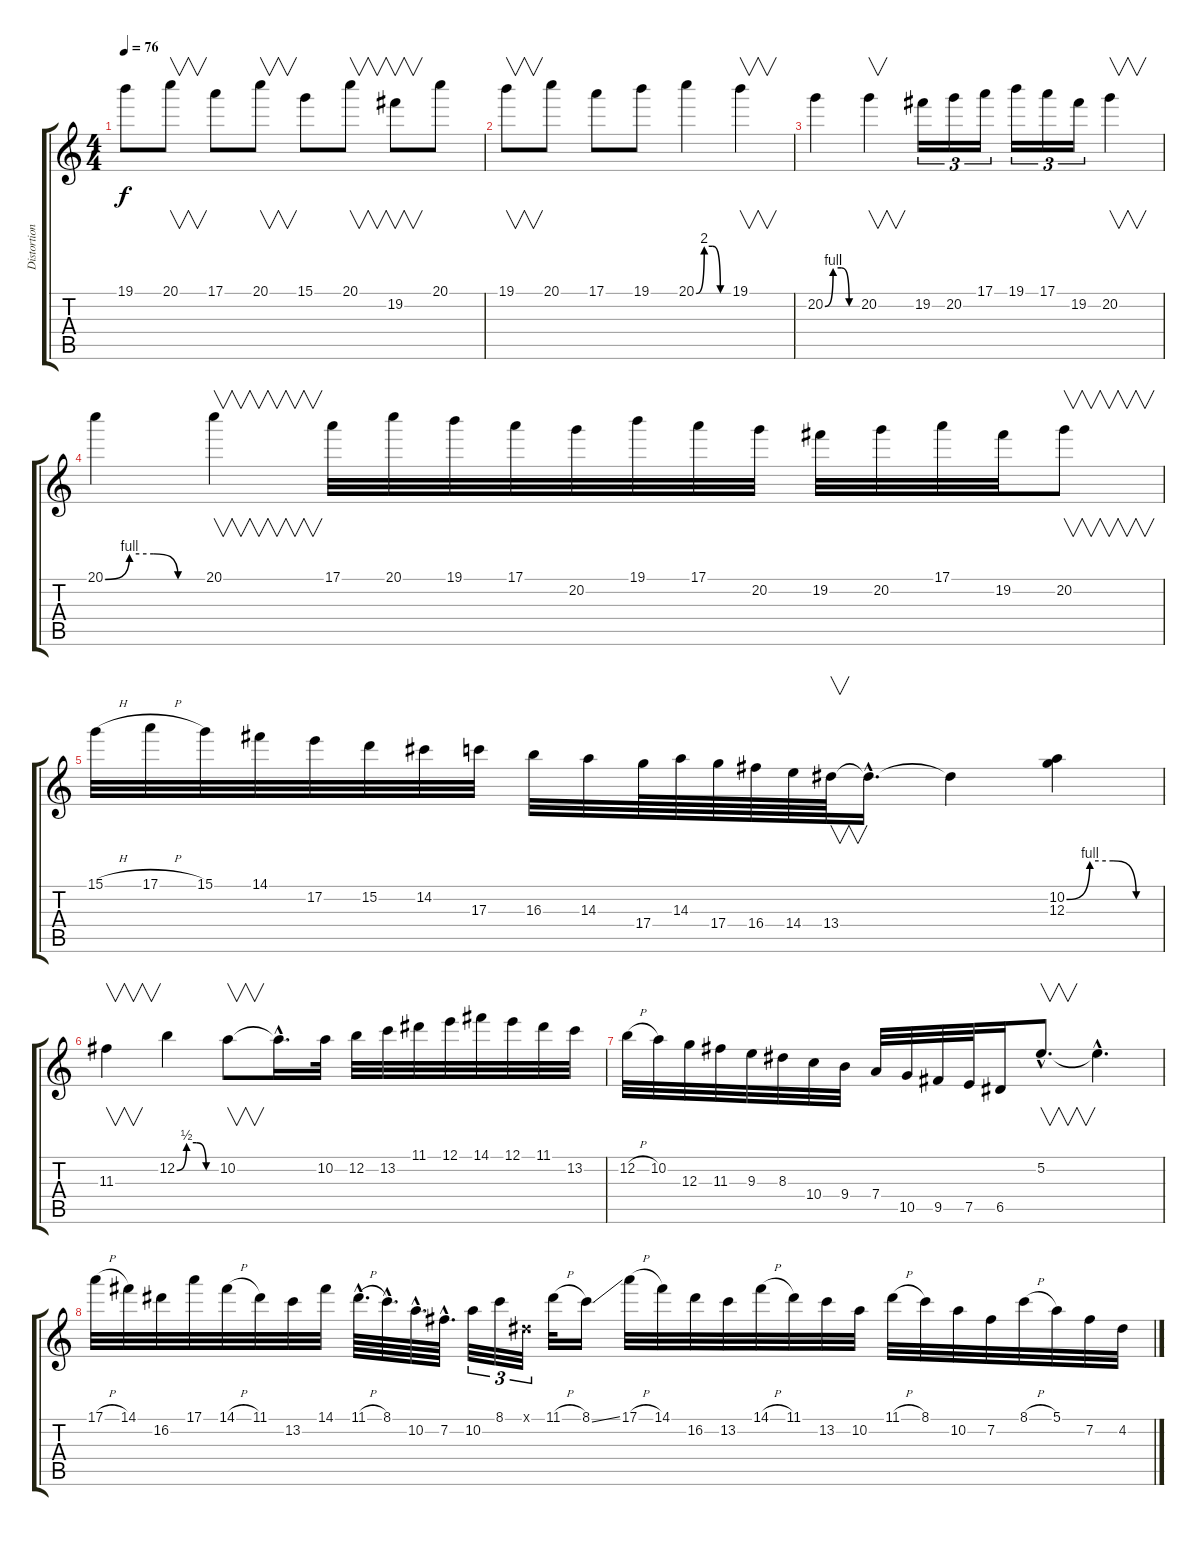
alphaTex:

\track ("Distortion Guitar 2" "Distortion") {instrument distortionguitar}
\staff {score tabs}
\tuning (E4 B3 G3 D3 A2 E2) {hide}
\ts (4 4)
\tempo 76
\clef g2
\ks c
19.1.8{dy f} 20.1.8{v} 17.1.8 20.1.8{v} 15.1.8 20.1.8{v} 19.2.8{v} 20.1.8 |
19.1.8{v} 20.1.8 17.1.8 19.1.8 20.1{be (custom 0 0 15 8 30 8 45 0 60 0)}.4 19.1.4{v} |
20.2{be (custom 0 0 15 4 30 4 45 0 60 0)}.4 20.2.4{v} 19.2.16{tu (3 2)} 20.2.16{tu (3 2)} 17.1.16{tu (3 2)} 19.1.16{tu (3 2)} 17.1.16{tu (3 2)} 19.2.16{tu (3 2)} 20.2.4{v} |
20.1{be (custom 0 0 15 4 30 4 45 0 60 0)}.4 20.1.4{v} 17.1.32 20.1.32 19.1.32 17.1.32 20.2.32 19.1.32 17.1.32 20.2.32 19.2.32 20.2.32 17.1.32 19.2.32 20.2.8{v} |
15.1{h}.32 17.1{h}.32 15.1.32 14.1.32 17.2.32 15.2.32 14.2.32 17.3.32 16.3.32 14.3.32 17.4.64 14.3.64 17.4.64 16.4.64 14.4.64 13.4.64{v} 13.4{hac t}.16{d} 13.4{t}.4 (10.2{be (custom 0 0 15 4 30 4 45 0 60 0)} 12.3).4 |
11.3.4{v} 12.2{be (custom 0 0 15 2 30 2 45 0 60 0)}.4 10.2.8{v} 10.2{hac t}.16{d} 10.2.32 12.2.32 13.2.32 11.1.32 12.1.32 14.1.32 12.1.32 11.1.32 13.2.32 |
12.2{h}.32 10.2.32 12.3.32 11.3.32 9.3.32 8.3.32 10.4.32 9.4.32 7.4.32 10.5.32 9.5.32 7.5.32 6.5.16 5.2{hac}.8{v d} 5.2{hac t}.4{d} |
17.1{h}.32 14.1.32 16.2.32 17.1.32 14.1{h}.32 11.1.32 13.2.32 14.1.32 11.1{h hac}.64{d} 8.1{hac}.64{d} 10.2{hac}.64{d} 7.2{hac}.64{d} 10.2.32{tu (3 2)} 8.1.32{tu (3 2)} -1.1{x}.32{tu (3 2)} 11.1{h}.32 8.1{ss}.16 17.1{h}.32 14.1.32 16.2.32 13.2.32 14.1{h}.32 11.1.32 13.2.32 10.2.32 11.1{h}.32 8.1.32 10.2.32 7.2.32 8.1{h}.32 5.1.32 7.2.32 4.2.32
